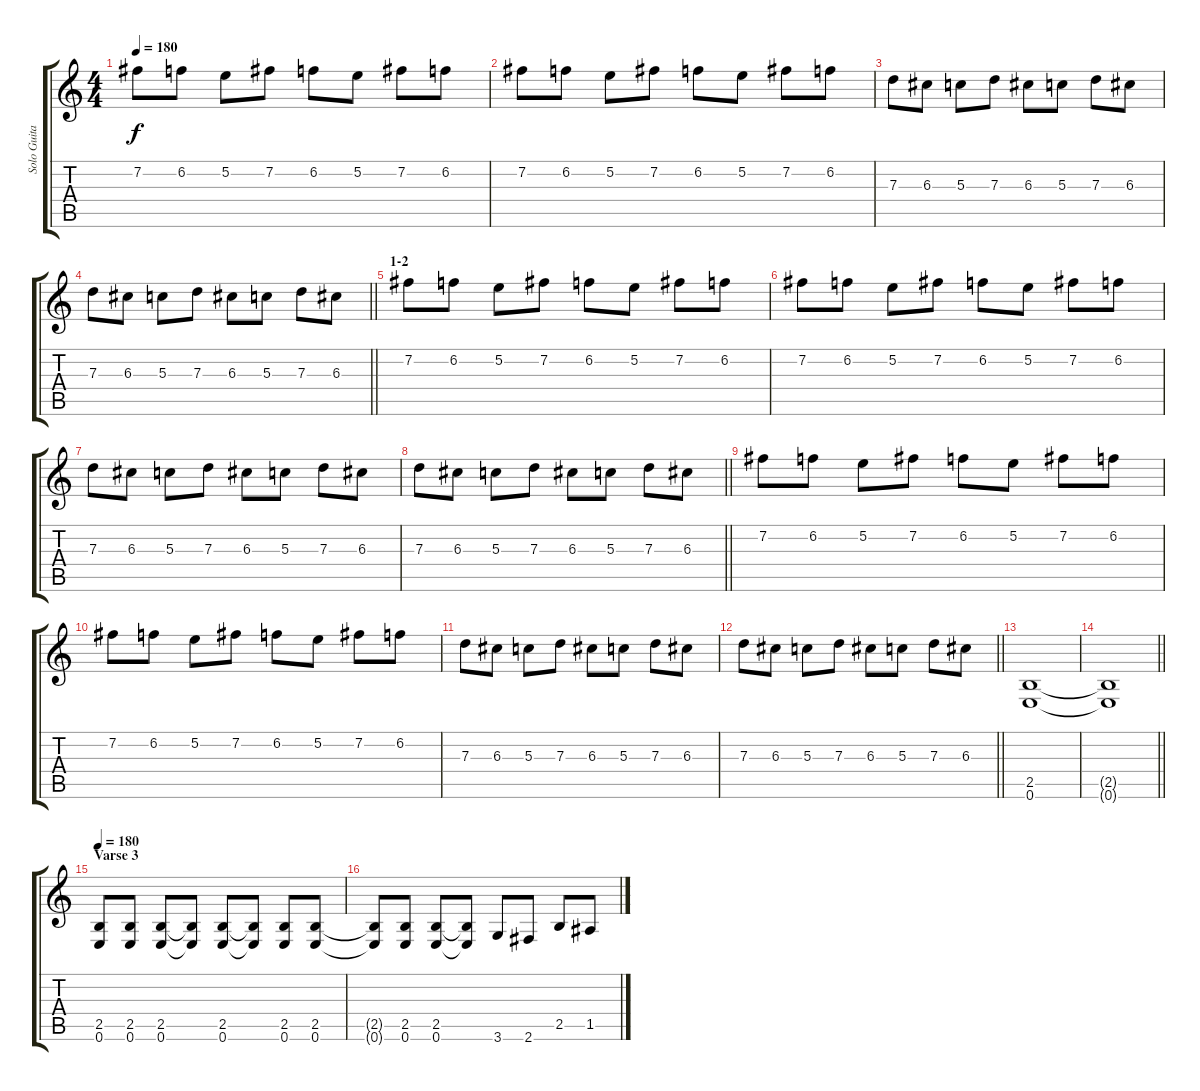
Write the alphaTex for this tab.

\track ("Solo Guitar" "Solo Guita") {instrument distortionguitar}
\staff {score tabs}
\tuning (E4 B3 G3 D3 A2 E2) {hide}
\ts (4 4)
\tempo 180
\clef g2
\ks c
7.2.8{dy f} 6.2.8 5.2.8 7.2.8 6.2.8 5.2.8 7.2.8 6.2.8 |
7.2.8 6.2.8 5.2.8 7.2.8 6.2.8 5.2.8 7.2.8 6.2.8 |
7.3.8 6.3.8 5.3.8 7.3.8 6.3.8 5.3.8 7.3.8 6.3.8 |
\barLineRight lightlight
7.3.8 6.3.8 5.3.8 7.3.8 6.3.8 5.3.8 7.3.8 6.3.8 |
\section ("" "1-2")
7.2.8 6.2.8 5.2.8 7.2.8 6.2.8 5.2.8 7.2.8 6.2.8 |
7.2.8 6.2.8 5.2.8 7.2.8 6.2.8 5.2.8 7.2.8 6.2.8 |
7.3.8 6.3.8 5.3.8 7.3.8 6.3.8 5.3.8 7.3.8 6.3.8 |
\barLineRight lightlight
7.3.8 6.3.8 5.3.8 7.3.8 6.3.8 5.3.8 7.3.8 6.3.8 |
7.2.8 6.2.8 5.2.8 7.2.8 6.2.8 5.2.8 7.2.8 6.2.8 |
7.2.8 6.2.8 5.2.8 7.2.8 6.2.8 5.2.8 7.2.8 6.2.8 |
7.3.8 6.3.8 5.3.8 7.3.8 6.3.8 5.3.8 7.3.8 6.3.8 |
\barLineRight lightlight
7.3.8 6.3.8 5.3.8 7.3.8 6.3.8 5.3.8 7.3.8 6.3.8 |
(2.5 0.6).1 |
\barLineRight lightlight
(2.5{t} 0.6{t}).1 |
\section ("" "Varse 3")
\tempo 180
(2.5 0.6).8 (2.5 0.6).8 (2.5 0.6).8 (2.5{t} 0.6{t}).8 (2.5 0.6).8 (2.5{t} 0.6{t}).8 (2.5 0.6).8 (2.5 0.6).8 |
(2.5{t} 0.6{t}).8 (2.5 0.6).8 (2.5 0.6).8 (2.5{t} 0.6{t}).8 3.6.8 2.6.8 2.5.8 1.5.8
